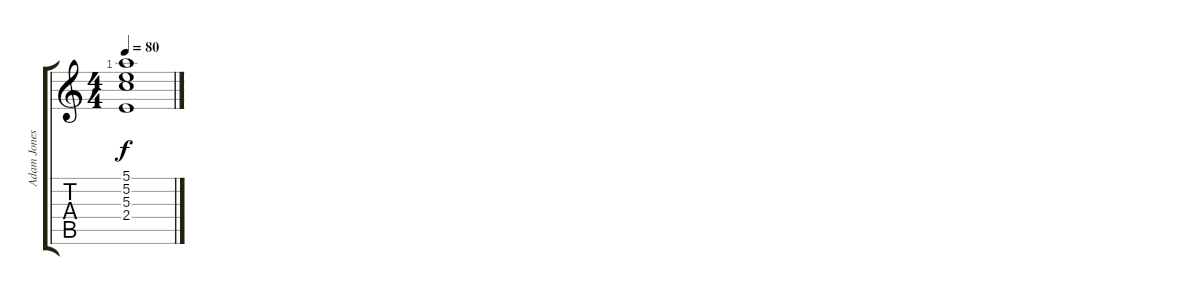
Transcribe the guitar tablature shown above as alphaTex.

\track ("Adam Jones - Guitar" "Adam Jones") {instrument electricguitarjazz}
\staff {score tabs}
\tuning (E4 B3 G3 D3 E2 B1) {hide}
\ts (4 4)
\tempo 80
\clef g2
\ks c
(5.1{t} 5.2{t} 5.3{t} 2.4{t}).1{dy f}
